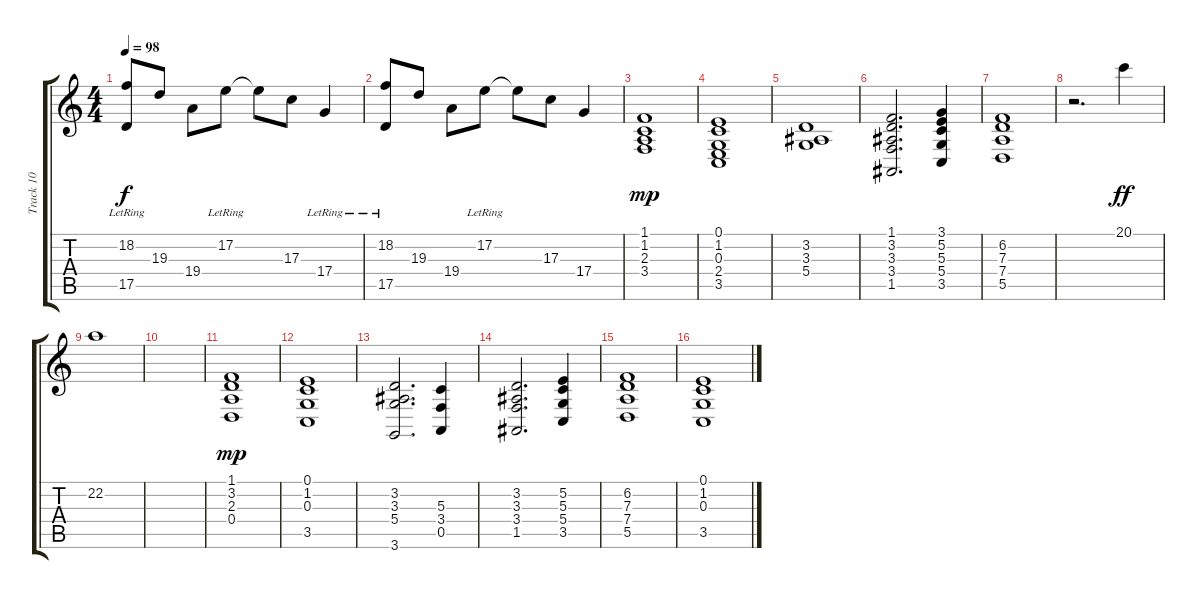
\track ("Track 10" "Track 10") {instrument synthstrings2}
\staff {score tabs}
\tuning (E4 B3 G3 D3 A2 E2) {hide}
\ts (4 4)
\tempo 98
\clef g2
\ks c
(18.2{lr} 17.5{lr}).8{dy f} 19.3.8 19.4.8 17.2{lr}.8 17.2{t}.8 17.3.8 17.4{lr}.4 |
(18.2{lr} 17.5{lr}).8 19.3.8 19.4.8 17.2{lr}.8 17.2{t}.8 17.3.8 17.4.4 |
(1.1 1.2 2.3 3.4).1{dy mp instrument fx5brightness} |
(0.1 1.2 0.3 2.4 3.5).1 |
(3.2 3.3 5.4).1 |
(1.1 3.2 3.3 3.4 1.5).2{d} (3.1 5.2 5.3 5.4 3.5).4 |
(6.2 7.3 7.4 5.5).1 |
r.2{d volume 9 instrument synthstrings2} 20.1.4{dy ff} |
22.2.1 |
|
(1.1 3.2 2.3 0.4).1{dy mp instrument fx5brightness} |
(0.1 1.2 0.3 3.5).1 |
(3.2 3.3 5.4 3.6).2{d} (5.3 3.4 0.5).4 |
(3.2 3.3 3.4 1.5).2{d} (5.2 5.3 5.4 3.5).4 |
(6.2 7.3 7.4 5.5).1 |
(0.1 1.2 0.3 3.5).1
